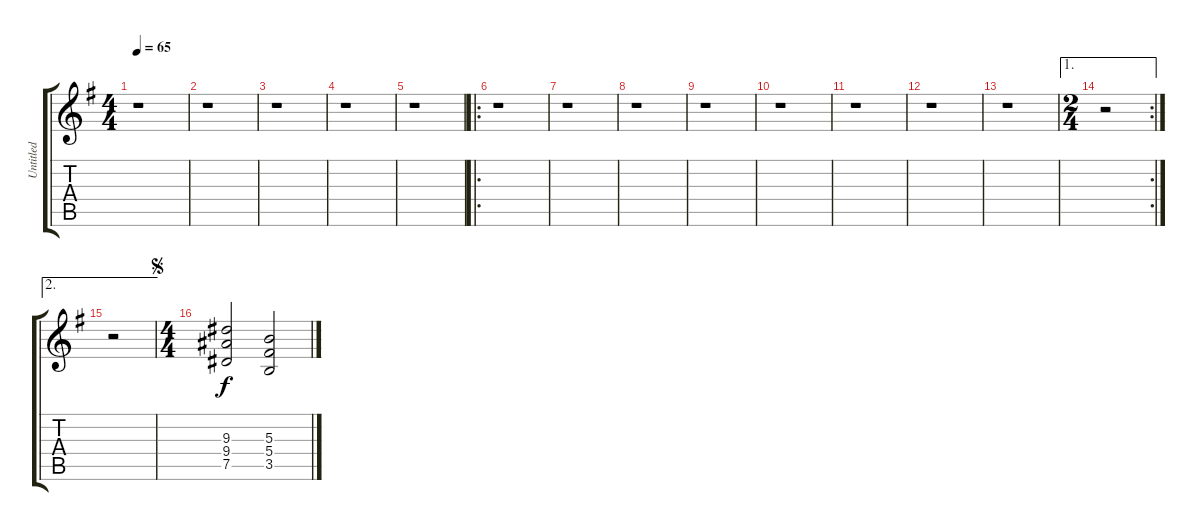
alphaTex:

\track ("Untitled" "Untitled") {instrument distortionguitar}
\staff {score tabs}
\tuning (Eb4 Bb3 Gb3 Db3 Ab2 Eb2) {hide}
\ts (4 4)
\tempo 65
\clef g2
\ks g
r.1{dy f instrument distortionguitar} |
r.1 |
r.1 |
r.1 |
r.1 |
\ro
r.1 |
r.1 |
r.1 |
r.1 |
r.1 |
r.1 |
r.1 |
r.1 |
\ae 1
\rc 2
\ts (2 4)
r.2 |
\ae 2
r.2 |
\ts (4 4)
\jump segno
(9.3 9.4 7.5).2 (5.3 5.4 3.5).2
